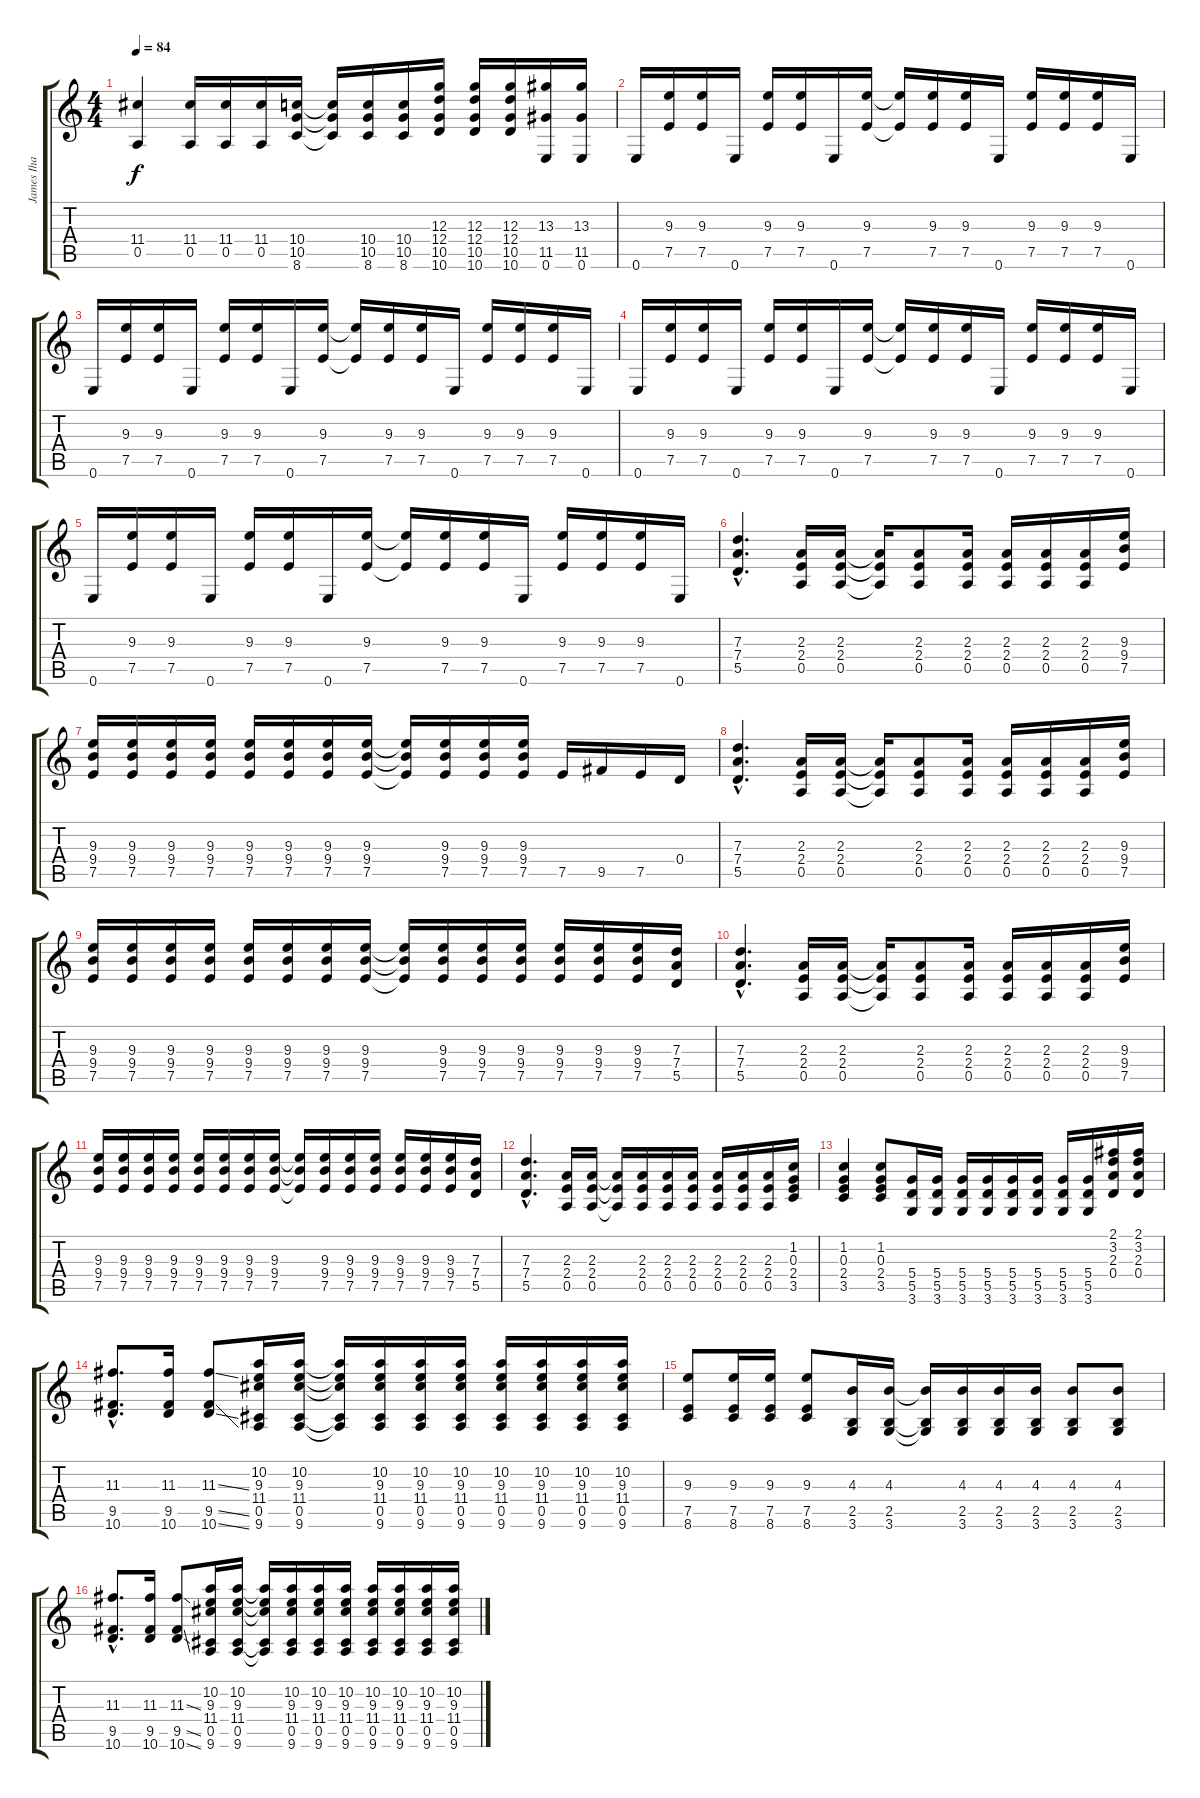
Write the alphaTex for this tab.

\track ("James Iha (Distortion Guitar)" "James Iha ") {instrument distortionguitar}
\staff {score tabs}
\tuning (E4 B3 G3 D3 A2 E2) {hide}
\ts (4 4)
\tempo 84
\clef g2
\ks c
(11.4 0.5).4{dy f} (11.4 0.5).16 (11.4 0.5).16 (11.4 0.5).16 (10.4 10.5 8.6).16 (10.4{t} 10.5{t} 8.6{t}).16 (10.4 10.5 8.6).16 (10.4 10.5 8.6).16 (12.3 12.4 10.5 10.6).16 (12.3 12.4 10.5 10.6).16 (12.3 12.4 10.5 10.6).16 (13.3 11.5 0.6).16 (13.3 11.5 0.6).16 |
0.6.16 (9.3 7.5).16 (9.3 7.5).16 0.6.16 (9.3 7.5).16 (9.3 7.5).16 0.6.16 (9.3 7.5).16 (9.3{t} 7.5{t}).16 (9.3 7.5).16 (9.3 7.5).16 0.6.16 (9.3 7.5).16 (9.3 7.5).16 (9.3 7.5).16 0.6.16 |
0.6.16 (9.3 7.5).16 (9.3 7.5).16 0.6.16 (9.3 7.5).16 (9.3 7.5).16 0.6.16 (9.3 7.5).16 (9.3{t} 7.5{t}).16 (9.3 7.5).16 (9.3 7.5).16 0.6.16 (9.3 7.5).16 (9.3 7.5).16 (9.3 7.5).16 0.6.16 |
0.6.16 (9.3 7.5).16 (9.3 7.5).16 0.6.16 (9.3 7.5).16 (9.3 7.5).16 0.6.16 (9.3 7.5).16 (9.3{t} 7.5{t}).16 (9.3 7.5).16 (9.3 7.5).16 0.6.16 (9.3 7.5).16 (9.3 7.5).16 (9.3 7.5).16 0.6.16 |
0.6.16 (9.3 7.5).16 (9.3 7.5).16 0.6.16 (9.3 7.5).16 (9.3 7.5).16 0.6.16 (9.3 7.5).16 (9.3{t} 7.5{t}).16 (9.3 7.5).16 (9.3 7.5).16 0.6.16 (9.3 7.5).16 (9.3 7.5).16 (9.3 7.5).16 0.6.16 |
(7.3{hac} 7.4{hac} 5.5{hac}).4{d} (2.3 2.4 0.5).16 (2.3 2.4 0.5).16 (2.3{t} 2.4{t} 0.5{t}).16 (2.3 2.4 0.5).8 (2.3 2.4 0.5).16 (2.3 2.4 0.5).16 (2.3 2.4 0.5).16 (2.3 2.4 0.5).16 (9.3 9.4 7.5).16 |
(9.3 9.4 7.5).16 (9.3 9.4 7.5).16 (9.3 9.4 7.5).16 (9.3 9.4 7.5).16 (9.3 9.4 7.5).16 (9.3 9.4 7.5).16 (9.3 9.4 7.5).16 (9.3 9.4 7.5).16 (9.3{t} 9.4{t} 7.5{t}).16 (9.3 9.4 7.5).16 (9.3 9.4 7.5).16 (9.3 9.4 7.5).16 7.5.16 9.5.16 7.5.16 0.4.16 |
(7.3{hac} 7.4{hac} 5.5{hac}).4{d} (2.3 2.4 0.5).16 (2.3 2.4 0.5).16 (2.3{t} 2.4{t} 0.5{t}).16 (2.3 2.4 0.5).8 (2.3 2.4 0.5).16 (2.3 2.4 0.5).16 (2.3 2.4 0.5).16 (2.3 2.4 0.5).16 (9.3 9.4 7.5).16 |
(9.3 9.4 7.5).16 (9.3 9.4 7.5).16 (9.3 9.4 7.5).16 (9.3 9.4 7.5).16 (9.3 9.4 7.5).16 (9.3 9.4 7.5).16 (9.3 9.4 7.5).16 (9.3 9.4 7.5).16 (9.3{t} 9.4{t} 7.5{t}).16 (9.3 9.4 7.5).16 (9.3 9.4 7.5).16 (9.3 9.4 7.5).16 (9.3 9.4 7.5).16 (9.3 9.4 7.5).16 (9.3 9.4 7.5).16 (7.3 7.4 5.5).16 |
(7.3{hac} 7.4{hac} 5.5{hac}).4{d} (2.3 2.4 0.5).16 (2.3 2.4 0.5).16 (2.3{t} 2.4{t} 0.5{t}).16 (2.3 2.4 0.5).8 (2.3 2.4 0.5).16 (2.3 2.4 0.5).16 (2.3 2.4 0.5).16 (2.3 2.4 0.5).16 (9.3 9.4 7.5).16 |
(9.3 9.4 7.5).16 (9.3 9.4 7.5).16 (9.3 9.4 7.5).16 (9.3 9.4 7.5).16 (9.3 9.4 7.5).16 (9.3 9.4 7.5).16 (9.3 9.4 7.5).16 (9.3 9.4 7.5).16 (9.3{t} 9.4{t} 7.5{t}).16 (9.3 9.4 7.5).16 (9.3 9.4 7.5).16 (9.3 9.4 7.5).16 (9.3 9.4 7.5).16 (9.3 9.4 7.5).16 (9.3 9.4 7.5).16 (7.3 7.4 5.5).16 |
(7.3{hac} 7.4{hac} 5.5{hac}).4{d} (2.3 2.4 0.5).16 (2.3 2.4 0.5).16 (2.3{t} 2.4{t} 0.5{t}).16 (2.3 2.4 0.5).16 (2.3 2.4 0.5).16 (2.3 2.4 0.5).16 (2.3 2.4 0.5).16 (2.3 2.4 0.5).16 (2.3 2.4 0.5).16 (1.2 0.3 2.4 3.5).16 |
(1.2 0.3 2.4 3.5).4 (1.2 0.3 2.4 3.5).8 (5.4 5.5 3.6).16 (5.4 5.5 3.6).16 (5.4 5.5 3.6).16 (5.4 5.5 3.6).16 (5.4 5.5 3.6).16 (5.4 5.5 3.6).16 (5.4 5.5 3.6).16 (5.4 5.5 3.6).16 (2.1 3.2 2.3 0.4).16 (2.1 3.2 2.3 0.4).16 |
(11.3{hac} 9.5{hac} 10.6{hac}).8{d} (11.3 9.5 10.6).16 (11.3{ss} 9.5{ss} 10.6{ss}).8 (10.2 9.3 11.4 0.5 9.6).16 (10.2 9.3 11.4 0.5 9.6).16 (10.2{t} 9.3{t} 11.4{t} 0.5{t} 9.6{t}).16 (10.2 9.3 11.4 0.5 9.6).16 (10.2 9.3 11.4 0.5 9.6).16 (10.2 9.3 11.4 0.5 9.6).16 (10.2 9.3 11.4 0.5 9.6).16 (10.2 9.3 11.4 0.5 9.6).16 (10.2 9.3 11.4 0.5 9.6).16 (10.2 9.3 11.4 0.5 9.6).16 |
(9.3 7.5 8.6).8 (9.3 7.5 8.6).16 (9.3 7.5 8.6).16 (9.3 7.5 8.6).8 (4.3 2.5 3.6).16 (4.3 2.5 3.6).16 (4.3{t} 2.5{t} 3.6{t}).16 (4.3 2.5 3.6).16 (4.3 2.5 3.6).16 (4.3 2.5 3.6).16 (4.3 2.5 3.6).8 (4.3 2.5 3.6).8 |
(11.3{hac} 9.5{hac} 10.6{hac}).8{d} (11.3 9.5 10.6).16 (11.3{ss} 9.5{ss} 10.6{ss}).8 (10.2 9.3 11.4 0.5 9.6).16 (10.2 9.3 11.4 0.5 9.6).16 (10.2{t} 9.3{t} 11.4{t} 0.5{t} 9.6{t}).16 (10.2 9.3 11.4 0.5 9.6).16 (10.2 9.3 11.4 0.5 9.6).16 (10.2 9.3 11.4 0.5 9.6).16 (10.2 9.3 11.4 0.5 9.6).16 (10.2 9.3 11.4 0.5 9.6).16 (10.2 9.3 11.4 0.5 9.6).16 (10.2 9.3 11.4 0.5 9.6).16
